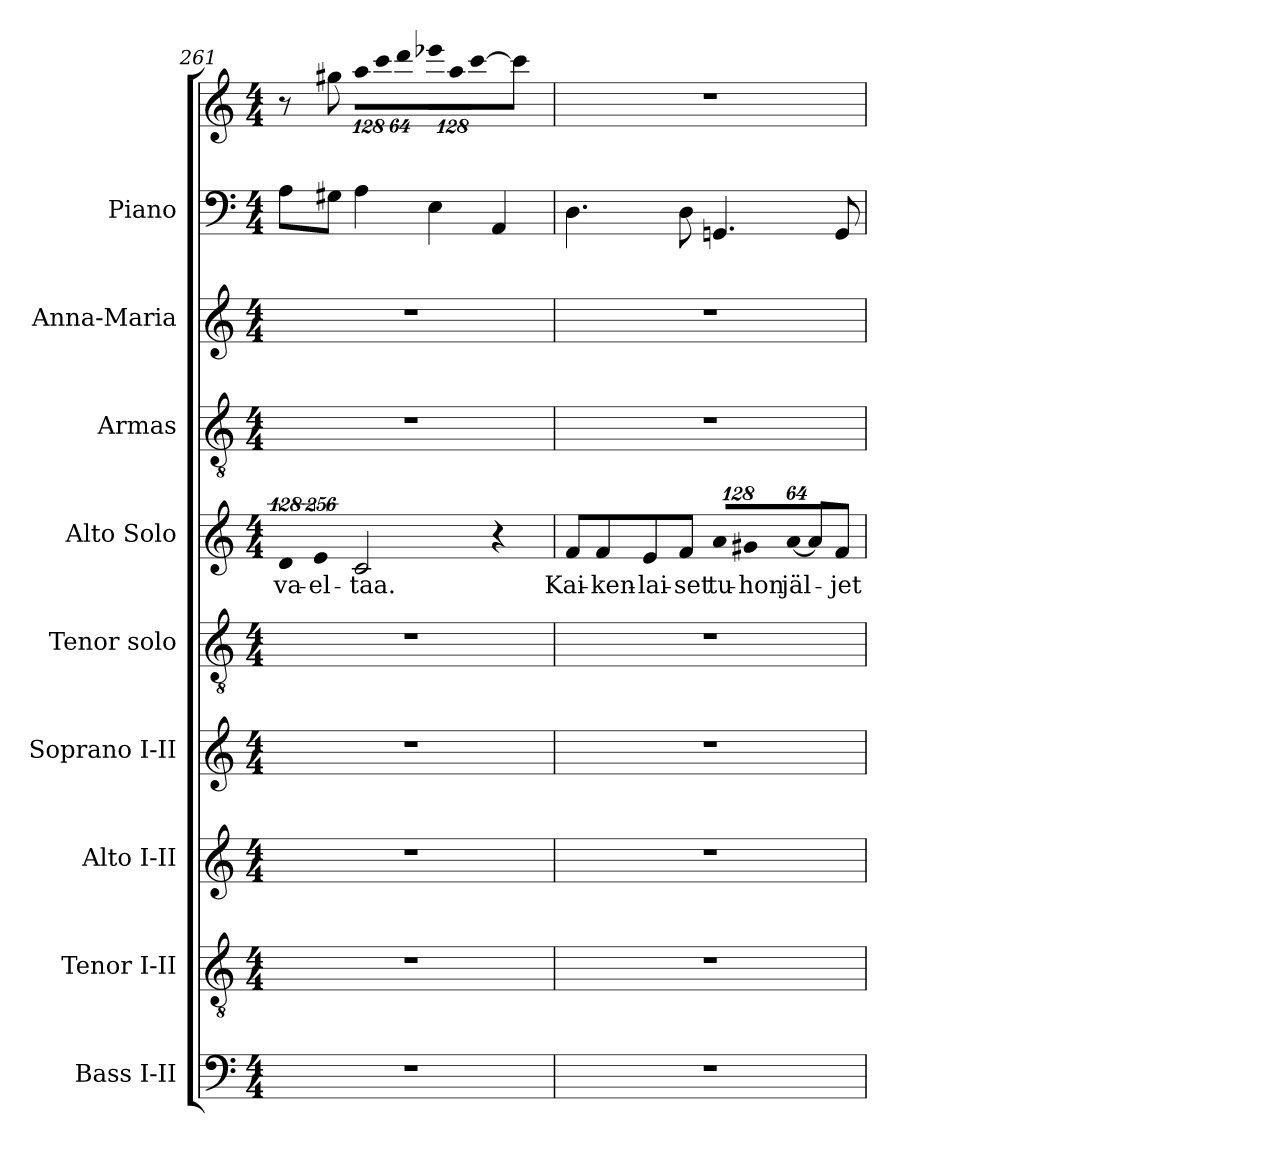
**kern	**kern	**kern	**kern	**kern	**kern	**text	**kern	**kern	**kern	**kern
*part9	*part8	*part7	*part6	*part5	*part4	*part4	*part3	*part2	*part1	*part1
*staff10	*staff9	*staff8	*staff7	*staff6	*staff5	*staff5	*staff4	*staff3	*staff2	*staff1
*I"Bass I-II	*I"Tenor I-II	*I"Alto I-II	*I"Soprano I-II	*I"Tenor solo	*I"Alto Solo	*	*I"Armas	*I"Anna-Maria	*I"Piano	*
*I'B.	*I'T.	*I'A.	*I'S.	*I'T. Solo	*I'A. Solo	*	*I'Armas	*I'A-M	*I'Pno.	*
*clefF4	*clefGv2	*clefG2	*clefG2	*clefGv2	*clefG2	*	*clefGv2	*clefG2	*clefF4	*clefG2
*	*ITrd7c12	*	*	*ITrd7c12	*	*	*ITrd7c12	*	*	*
*k[]	*k[]	*k[]	*k[]	*k[]	*k[]	*	*k[]	*k[]	*k[]	*k[]
*C:	*C:	*C:	*C:	*C:	*C:	*	*C:	*C:	*C:	*C:
*M4/4	*M4/4	*M4/4	*M4/4	*M4/4	*M4/4	*	*M4/4	*M4/4	*M4/4	*M4/4
=261	=261	=261	=261	=261	=261	=261	=261	=261	=261	=261
!	!	!	!	!	!LO:N:vis=8	!	!	!	!	!
!	!	!	!	!	!	!LO:LY:b:color=#000000	!	!	!	!
1r	1r	1r	1r	1r	1024%85di/	va-	1r	1r	8Ai\L	8r
!	!	!	!	!	!LO:N:vis=4	!	!	!	!	!
!	!	!	!	!	!	!LO:LY:b:color=#000000	!	!	!	!
.	.	.	.	.	1024%171ei/	-el-	.	.	.	.
.	.	.	.	.	.	.	.	.	8G#Xi\J	8gg#Xi\
!	!	!	!	!	!	!LO:LY:b:color=#000000	!	!	!	!
*	*	*	*	*	*	*	*	*	*	*Xbrackettup
!	!	!	!	!	!	!	!	!	!	!LO:N:vis=8
.	.	.	.	.	2ci/	-taa.	.	.	4Ai\	1024%85aai\L
!	!	!	!	!	!	!	!	!	!	!LO:N:vis=8
.	.	.	.	.	.	.	.	.	.	1024%85ccci\
!	!	!	!	!	!	!	!	!	!	!LO:N:vis=8
.	.	.	.	.	.	.	.	.	.	512%43dddi\J
!	!	!	!	!	!	!	!	!	!	!LO:N:vis=8
.	.	.	.	.	.	.	.	.	4Ei\	1024%85eee-Xi\L
!	!	!	!	!	!	!	!	!	!	!LO:N:vis=8
.	.	.	.	.	.	.	.	.	.	1024%85aai\
!	!	!	!	!	!	!	!	!	!	!LO:N:vis=8
.	.	.	.	.	.	.	.	.	.	[>512%43ccci\J
.	.	.	.	.	4r	.	.	.	4AAi/	4ccci\]
!!LO:LB:g=z
=262	=262	=262	=262	=262	=262	=262	=262	=262	=262	=262
!	!	!	!	!	!	!LO:LY:b:color=#000000	!	!	!	!
1r	1r	1r	1r	1r	8fi/L	Kai-	1r	1r	4.Di\	1r
!	!	!	!	!	!	!LO:LY:b:color=#000000	!	!	!	!
.	.	.	.	.	8fi/	-ken-	.	.	.	.
!	!	!	!	!	!	!LO:LY:b:color=#000000	!	!	!	!
.	.	.	.	.	8ei/	-lai-	.	.	.	.
!	!	!	!	!	!	!LO:LY:b:color=#000000	!	!	!	!
.	.	.	.	.	8fi/J	-set	.	.	8Di\	.
*	*	*	*	*	*Xbrackettup	*	*	*	*	*
!	!	!	!	!	!LO:N:vis=8	!	!	!	!	!
!	!	!	!	!	!	!LO:LY:b:color=#000000	!	!	!	!
.	.	.	.	.	1024%85ai/L	tu-	.	.	4.GGni/	.
!	!	!	!	!	!LO:N:vis=8	!	!	!	!	!
!	!	!	!	!	!	!LO:LY:b:color=#000000	!	!	!	!
.	.	.	.	.	1024%85g#Xi/	-hon	.	.	.	.
!	!	!	!	!	!LO:N:vis=8	!	!	!	!	!
!	!	!	!	!	!	!LO:LY:b:color=#000000	!	!	!	!
.	.	.	.	.	[<512%43ai/J	jäl-	.	.	.	.
.	.	.	.	.	8ai/L]	.	.	.	.	.
!	!	!	!	!	!	!LO:LY:b:color=#000000	!	!	!	!
.	.	.	.	.	8fi/J	-jet	.	.	8GGi/	.
=	=	=	=	=	=	=	=	=	=	=
*-	*-	*-	*-	*-	*-	*-	*-	*-	*-	*-
